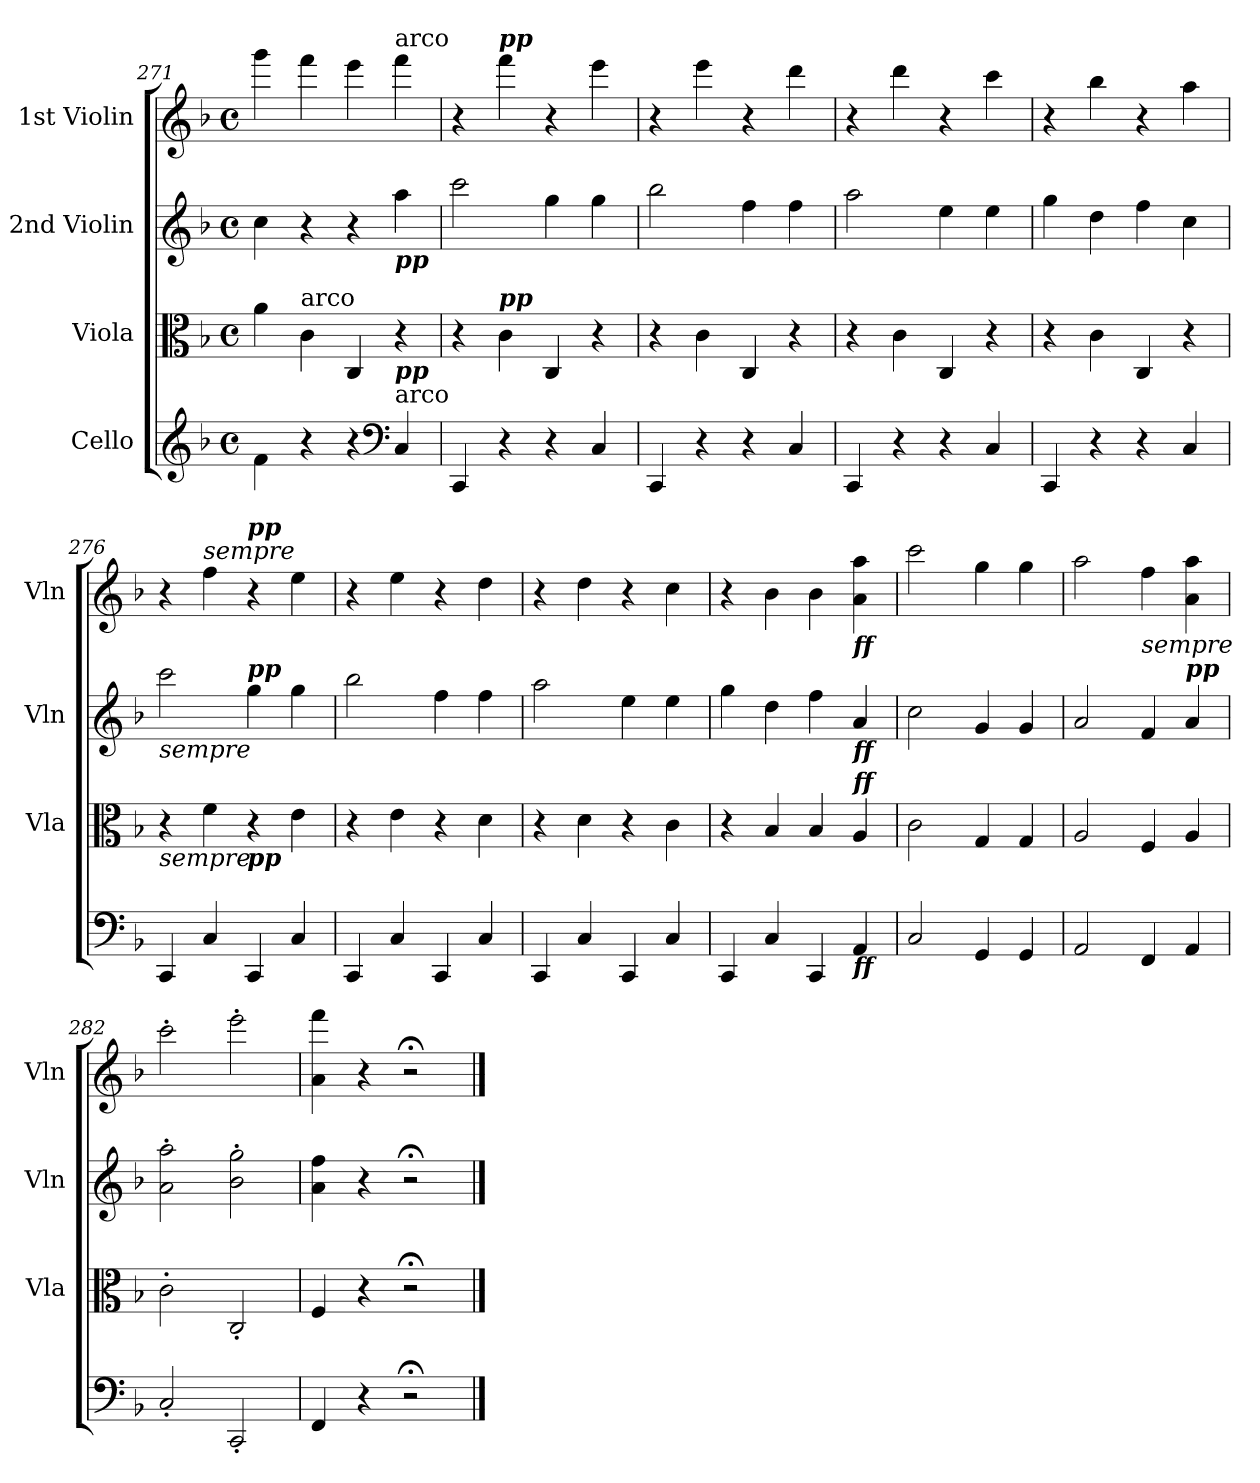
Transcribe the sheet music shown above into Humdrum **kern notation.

**kern	**kern	**kern	**kern
*part4	*part3	*part2	*part1
*staff4	*staff3	*staff2	*staff1
*I"Cello	*I"Viola	*I"2nd Violin	*I"1st Violin
*	*I'Vla	*I'Vln	*I'Vln
*clefG2	*clefC3	*clefG2	*clefG2
*k[b-]	*k[b-]	*k[b-]	*k[b-]
*F:	*F:	*F:	*F:
*M4/4	*M4/4	*M4/4	*M4/4
*met(c)	*met(c)	*met(c)	*met(c)
=271	=271	=271	=271
4f\	4a\	4cc\	4ggg\
!	!LO:TX:a:t=arco	!	!
4r	4c\	4r	4fff\
4r	4C/	4r	4eee\
*clefF4	*	*	*
!	!	!	!LO:TX:a:t=arco
!	!	!LO:TX:b:Bi:t=pp	!
!LO:TX:a:t=arco	!	!	!
!LO:TX:a:Bi:t=pp	!	!	!
4C/	4r	4aa\	4fff\
=272	=272	=272	=272
4CC/	4r	2ccc\	4r
!	!	!	!LO:TX:a:Bi:t=pp
!	!LO:TX:a:Bi:t=pp	!	!
4r	4c\	.	4fff\
4r	4C/	4gg\	4r
4C/	4r	4gg\	4eee\
=273	=273	=273	=273
4CC/	4r	2bb-\	4r
4r	4c\	.	4eee\
4r	4C/	4ff\	4r
4C/	4r	4ff\	4ddd\
=274	=274	=274	=274
4CC/	4r	2aa\	4r
4r	4c\	.	4ddd\
4r	4C/	4ee\	4r
4C/	4r	4ee\	4ccc\
!!LO:PB:g=z
=275	=275	=275	=275
4CC/	4r	4gg\	4r
4r	4c\	4dd\	4bb-\
4r	4C/	4ff\	4r
4C/	4r	4cc\	4aa\
=276	=276	=276	=276
!	!	!LO:TX:b:i:t=sempre	!
!	!LO:TX:b:i:t=sempre	!	!
4CC/	4r	2ccc\	4r
!	!	!	!LO:TX:a:i:t=sempre
4C/	4f\	.	4ff\
!	!	!	!LO:TX:a:Bi:t=pp
!	!	!LO:TX:a:Bi:t=pp	!
!	!LO:TX:b:Bi:t=pp	!	!
4CC/	4r	4gg\	4r
4C/	4e\	4gg\	4ee\
=277	=277	=277	=277
4CC/	4r	2bb-\	4r
4C/	4e\	.	4ee\
4CC/	4r	4ff\	4r
4C/	4d\	4ff\	4dd\
=278	=278	=278	=278
4CC/	4r	2aa\	4r
4C/	4d\	.	4dd\
4CC/	4r	4ee\	4r
4C/	4c\	4ee\	4cc\
=279	=279	=279	=279
4CC/	4r	4gg\	4r
4C/	4B-/	4dd\	4b-\
4CC/	4B-/	4ff\	4b-\
!	!	!	!LO:TX:b:Bi:t=ff
!	!	!LO:TX:b:Bi:t=ff	!
!	!LO:TX:a:Bi:t=ff	!	!
!LO:TX:b:Bi:t=ff	!	!	!
4AA/	4A/	4a/	4a\ 4aa\
=280	=280	=280	=280
2C/	2c\	2cc\	2ccc\
4GG/	4G/	4g/	4gg\
4GG/	4G/	4g/	4gg\
!!LO:PB:g=z
=281	=281	=281	=281
2AA/	2A/	2a/	2aa\
!	!	!	!LO:TX:b:i:t=sempre
4FF/	4F/	4f/	4ff\
!	!	!	!LO:TX:b:Bi:t=pp
4AA/	4A/	4a/	4a\ 4aa\
=282	=282	=282	=282
2C'/	2c'\	2a\' 2aa\'	2ccc'\
2CC'/	2C'/	2b-\' 2gg\'	2eee'\
=283	=283	=283	=283
4FF/	4F/	4a\ 4ff\	4a\ 4fff\
4r	4r	4r	4r
2r;<	2r;<	2r;<	2r;<
==	==	==	==
*-	*-	*-	*-
